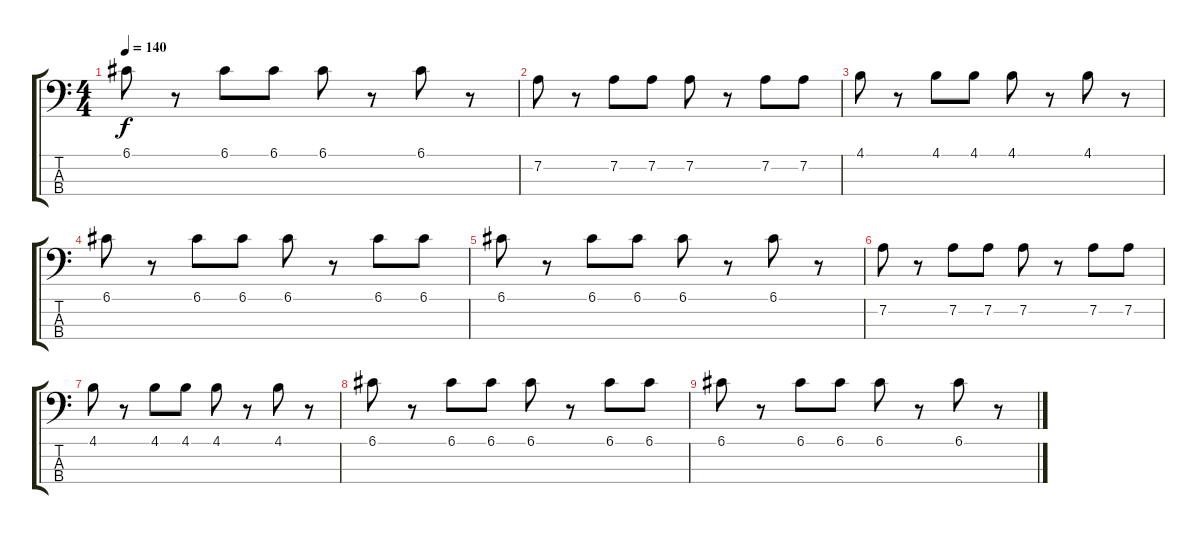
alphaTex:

\track "" {instrument electricbassfinger}
\staff {score tabs}
\tuning (G2 D2 A1 E1) {hide}
\ts (4 4)
\tempo 140
\clef f4
\ks c
6.1.8{dy f} r.8 6.1.8 6.1.8 6.1.8 r.8 6.1.8 r.8 |
7.2.8 r.8 7.2.8 7.2.8 7.2.8 r.8 7.2.8 7.2.8 |
4.1.8 r.8 4.1.8 4.1.8 4.1.8 r.8 4.1.8 r.8 |
6.1.8 r.8 6.1.8 6.1.8 6.1.8 r.8 6.1.8 6.1.8 |
6.1.8 r.8 6.1.8 6.1.8 6.1.8 r.8 6.1.8 r.8 |
7.2.8 r.8 7.2.8 7.2.8 7.2.8 r.8 7.2.8 7.2.8 |
4.1.8 r.8 4.1.8 4.1.8 4.1.8 r.8 4.1.8 r.8 |
6.1.8 r.8 6.1.8 6.1.8 6.1.8 r.8 6.1.8 6.1.8 |
6.1.8 r.8 6.1.8 6.1.8 6.1.8 r.8 6.1.8 r.8
